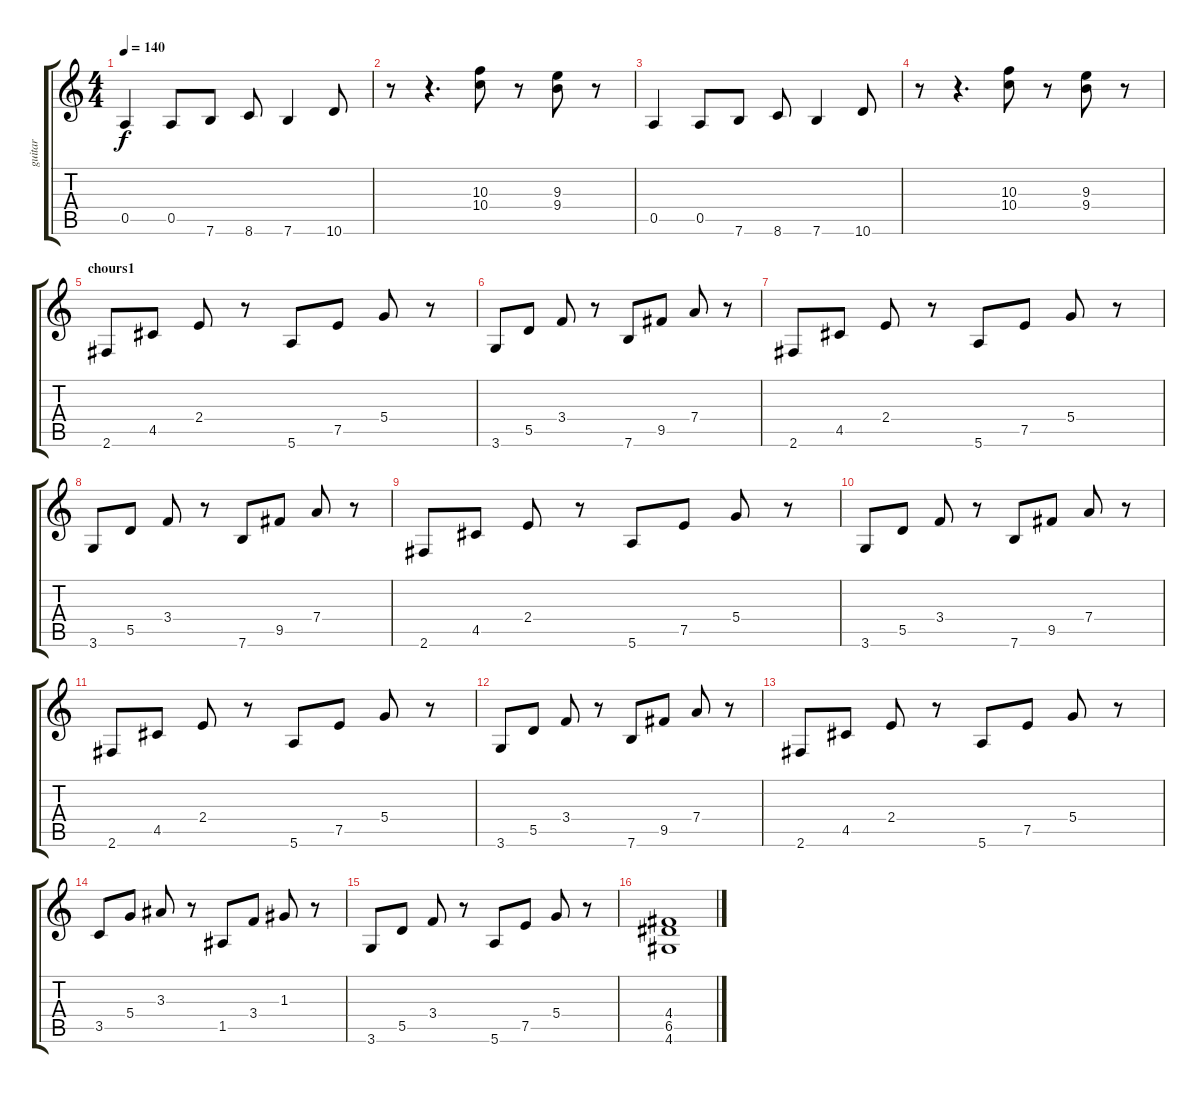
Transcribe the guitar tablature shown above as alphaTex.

\track ("guitar" "guitar") {instrument distortionguitar}
\staff {score tabs}
\tuning (E4 B3 G3 D3 A2 E2) {hide}
\ts (4 4)
\tempo 140
\clef g2
\ks c
0.5.4{dy f} 0.5.8 7.6.8 8.6.8 7.6.4 10.6.8 |
r.8 r.4{d} (10.3 10.4).8 r.8 (9.3 9.4).8 r.8 |
0.5.4 0.5.8 7.6.8 8.6.8 7.6.4 10.6.8 |
r.8 r.4{d} (10.3 10.4).8 r.8 (9.3 9.4).8 r.8 |
\section ("" "chours1")
2.6.8{instrument electricguitarclean} 4.5.8 2.4.8 r.8 5.6.8 7.5.8 5.4.8 r.8 |
3.6.8 5.5.8 3.4.8 r.8 7.6.8 9.5.8 7.4.8 r.8 |
2.6.8 4.5.8 2.4.8 r.8 5.6.8 7.5.8 5.4.8 r.8 |
3.6.8 5.5.8 3.4.8 r.8 7.6.8 9.5.8 7.4.8 r.8 |
2.6.8 4.5.8 2.4.8 r.8 5.6.8 7.5.8 5.4.8 r.8 |
3.6.8 5.5.8 3.4.8 r.8 7.6.8 9.5.8 7.4.8 r.8 |
2.6.8 4.5.8 2.4.8 r.8 5.6.8 7.5.8 5.4.8 r.8 |
3.6.8 5.5.8 3.4.8 r.8 7.6.8 9.5.8 7.4.8 r.8 |
2.6.8{instrument distortionguitar} 4.5.8 2.4.8 r.8 5.6.8 7.5.8 5.4.8 r.8 |
3.5.8 5.4.8 3.3.8 r.8 1.5.8 3.4.8 1.3.8 r.8 |
3.6.8 5.5.8 3.4.8 r.8 5.6.8 7.5.8 5.4.8 r.8 |
(4.4 6.5 4.6).1
